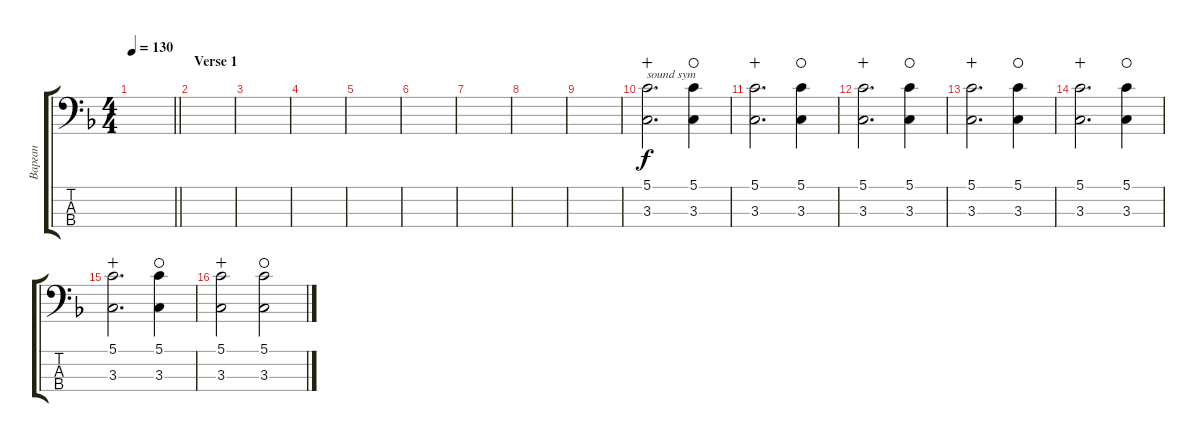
\track ("Варган" "Варган") {instrument acousticguitarsteel}
\staff {score tabs}
\tuning (G2 D2 A1 E1) {hide}
\ts (4 4)
\tempo 130
\clef f4
\barLineRight lightlight
\ks dminor
|
\section ("" "Verse 1")
|
|
|
|
|
|
|
|
(5.1 3.3).2{d txt "sound sym" wahc} (5.1 3.3).4{waho} |
(5.1 3.3).2{d wahc} (5.1 3.3).4{waho} |
(5.1 3.3).2{d wahc} (5.1 3.3).4{waho} |
(5.1 3.3).2{d wahc} (5.1 3.3).4{waho} |
(5.1 3.3).2{d wahc} (5.1 3.3).4{waho} |
(5.1 3.3).2{d wahc} (5.1 3.3).4{waho} |
(5.1 3.3).2{wahc} (5.1 3.3).2{waho}
